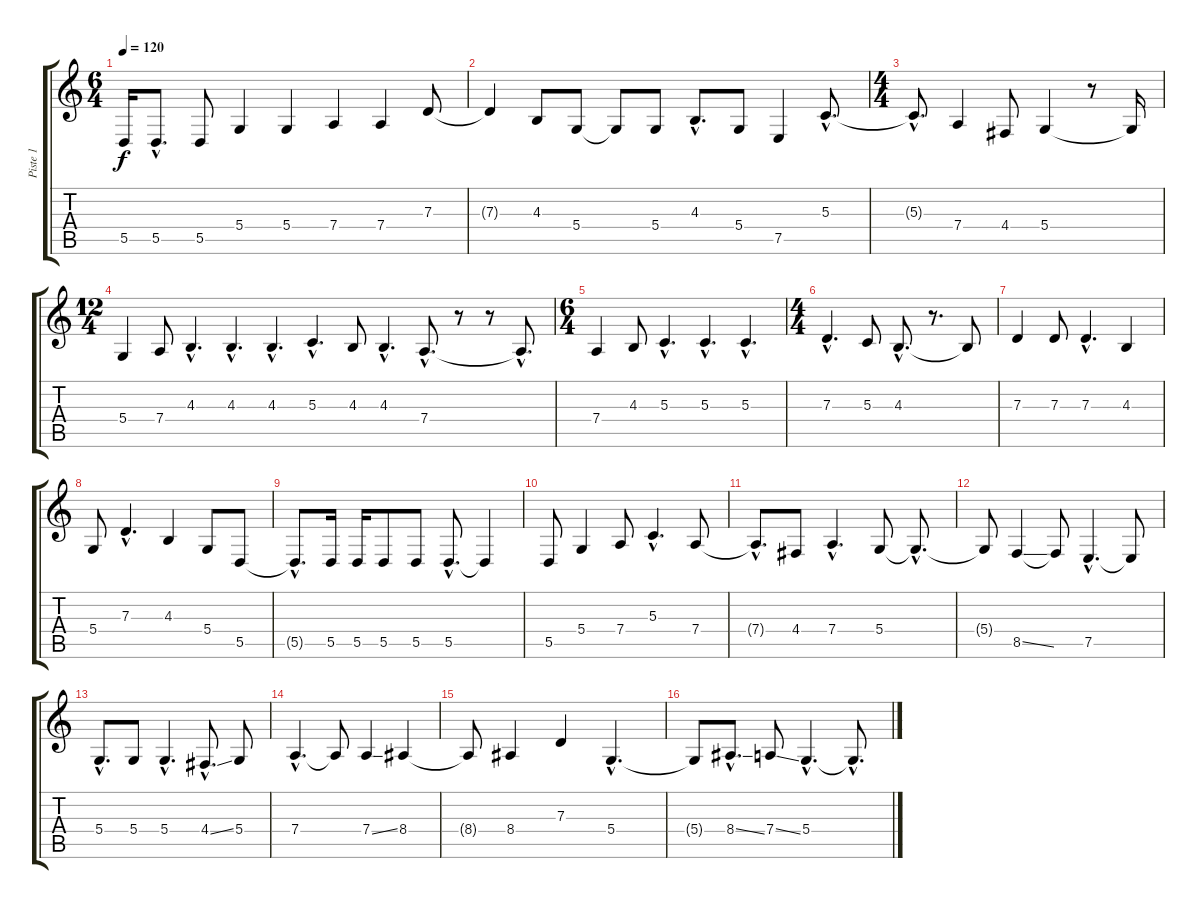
\track ("Piste 1" "Piste 1") {instrument frenchhorn}
\staff {score tabs}
\tuning (E4 B3 G3 D3 A2 E2) {hide}
\ts (6 4)
\tempo 120
\clef g2
\ks c
5.5.16{dy f instrument frenchhorn} 5.5{hac}.8{d} 5.5.8 5.4.4 5.4.4 7.4.4 7.4.4 7.3.8 |
7.3{t}.4 4.3.8 5.4.8 5.4{t}.8 5.4.8 4.3{hac}.8{d} 5.4.8 7.5.4 5.3{hac}.8{d} |
\ts (4 4)
5.3{hac t}.8{d} 7.4.4 4.4.8 5.4.4 r.8 5.4{t}.16 |
\ts (12 4)
5.4.4 7.4.8 4.3{hac}.4{d} 4.3{hac}.4{d} 4.3{hac}.4{d} 5.3{hac}.4{d} 4.3.8 4.3{hac}.4{d} 7.4{hac}.8{d} r.8 r.8 7.4{hac t}.8{d} |
\ts (6 4)
7.4.4 4.3.8 5.3{hac}.4{d} 5.3{hac}.4{d} 5.3{hac}.4{d} |
\ts (4 4)
7.3{hac}.4{d} 5.3.8 4.3{hac}.8{d} r.8{d} 4.3{t}.8 |
7.3.4 7.3.8 7.3{hac}.4{d} 4.3.4 |
5.4.8 7.3{hac}.4{d} 4.3.4 5.4.8 5.5.8 |
5.5{hac t}.8{d} 5.5.16 5.5.16 5.5.8 5.5.8 5.5{hac}.8{d} 5.5{t}.4 |
5.5.8 5.4.4 7.4.8 5.3{hac}.4{d} 7.4.8 |
7.4{hac t}.8{d} 4.4.8 7.4{hac}.4{d} 5.4.8 5.4{hac t}.8{d} |
5.4{t}.8 8.5{ss}.4 8.5{t}.8 7.5{hac}.4{d} 7.5{t}.8 |
5.4{hac}.8{d} 5.4.8 5.4{hac}.4{d} 4.4{ss hac}.8{d} 5.4.8 |
7.4{hac}.4{d} 7.4{t}.8 7.4{ss}.4 8.4.4 |
8.4{t}.8 8.4.4 7.3.4 5.4{hac}.4{d} |
5.4{t}.8 8.4{ss hac}.8{d} 7.4{ss}.8 5.4{hac}.4{d} 5.4{hac t}.8{d}
